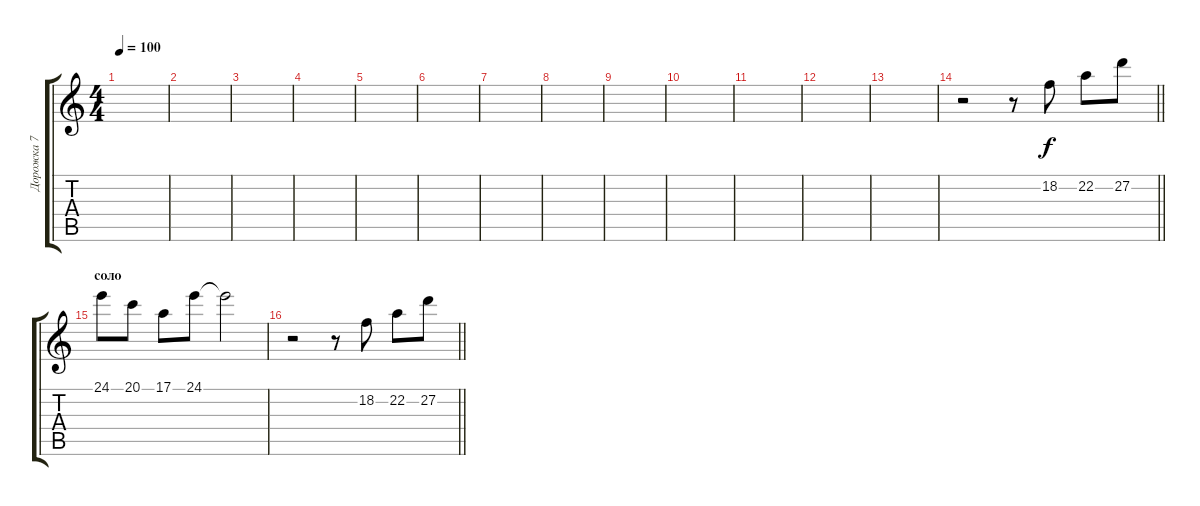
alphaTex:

\track ("Дорожка 7" "Дорожка 7") {instrument musicbox}
\staff {score tabs}
\tuning (E4 B3 G3 D3 A2 E2) {hide}
\ts (4 4)
\tempo 100
\clef g2
\ks c
|
|
|
|
|
|
|
|
|
|
|
|
|
\barLineRight lightlight
r.2 r.8 18.2.8 22.2.8 27.2.8 |
\section ("" "соло")
24.1.8 20.1.8 17.1.8 24.1.8 24.1{t}.2 |
\barLineRight lightlight
r.2 r.8 18.2.8 22.2.8 27.2.8
